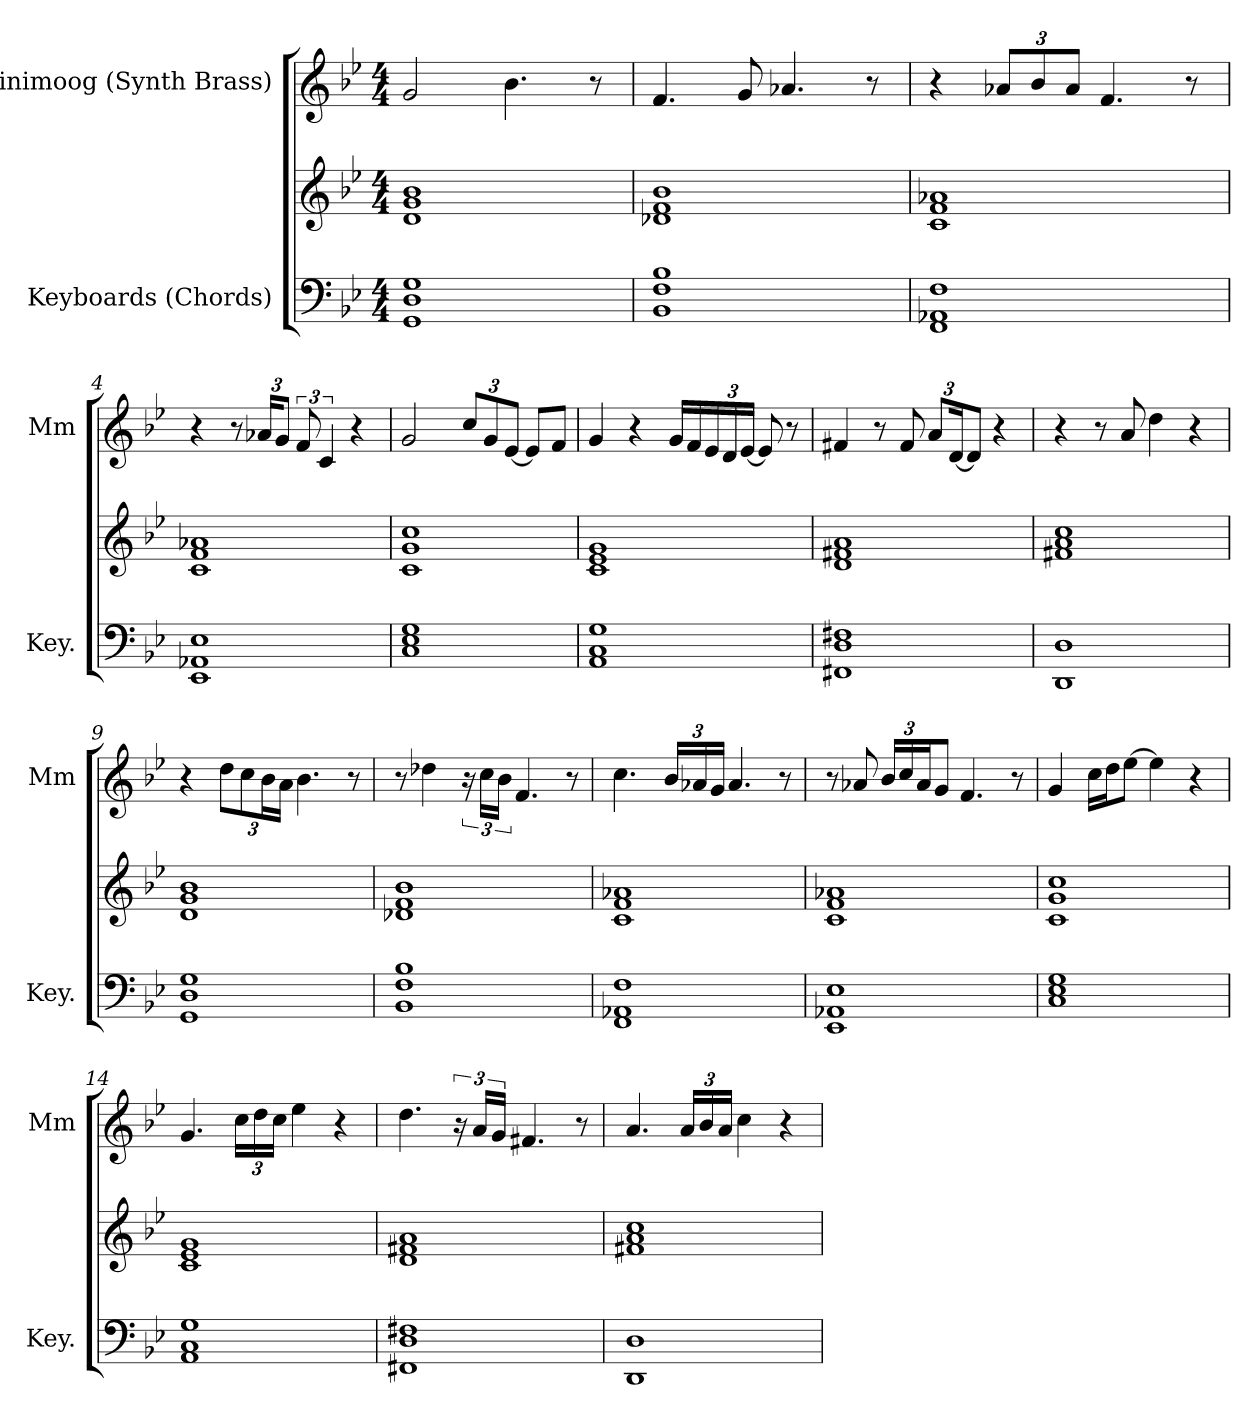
**kern	**kern	**kern
*part2	*part2	*part1
*staff3	*staff2	*staff1
*I"Keyboards (Chords)	*	*I"Minimoog (Synth Brass)
*I'Key.	*	*I'Mm
*clefF4	*clefG2	*clefG2
*k[b-e-]	*k[b-e-]	*k[b-e-]
*M4/4	*M4/4	*M4/4
*MM42	*MM42	*MM42
=1	=1	=1
1GG 1D 1G	1d 1g 1b-	2g/
.	.	4.b-\
.	.	8r
=2	=2	=2
1BB- 1F 1B-	1d-X 1f 1b-	4.f/
.	.	8g/
.	.	4.a-X/
.	.	8r
=3	=3	=3
1FF 1AA-X 1F	1c 1f 1a-X	4r
*	*	*Xbrackettup
.	.	12a-X/L
.	.	12b-/
.	.	12a-/J
.	.	4.f/
.	.	8r
=4	=4	=4
1EE- 1AA-X 1E-	1c 1f 1a-X	4r
.	.	8r
.	.	24a-X/KL
.	.	12g/J
*	*	*brackettup
.	.	12f/
.	.	6c/
.	.	4r
=5	=5	=5
1C 1E- 1G	1c 1g 1cc	2g/
*	*	*Xbrackettup
.	.	12cc/L
.	.	12g/
.	.	[12e-/J
.	.	8e-/L]
.	.	8f/J
!!LO:LB:g=z
=6	=6	=6
1AA 1C 1G	1c 1e- 1g	4g/
.	.	4r
.	.	16g/LL
.	.	16f/
.	.	24e-/
.	.	24d/
.	.	[24e-/JJ
.	.	8e-/]
.	.	8r
=7	=7	=7
1FF#X 1D 1F#X	1d 1f#X 1a	4f#X/
.	.	8r
.	.	8f#/
.	.	12a/L
.	.	[24d/K
.	.	8d/J]
.	.	4r
=8	=8	=8
1DD 1D	1f#X 1a 1cc	4r
.	.	8r
.	.	8a/
.	.	4dd\
.	.	4r
=9	=9	=9
1GG 1D 1G	1d 1g 1b-	4r
.	.	12dd\L
.	.	12cc\
.	.	24b-\L
.	.	24a\JJ
.	.	4.b-\
.	.	8r
=10	=10	=10
1BB- 1F 1B-	1d-X 1f 1b-	8r
.	.	4dd-X\
*	*	*brackettup
.	.	24r
.	.	24cc\LL
.	.	24b-\JJ
.	.	4.f/
.	.	8r
!!LO:LB:g=z
=11	=11	=11
1FF 1AA-X 1F	1c 1f 1a-X	4.cc\
*	*	*Xbrackettup
.	.	24b-/LL
.	.	24a-X/
.	.	24g/JJ
.	.	4.a-/
.	.	8r
=12	=12	=12
1EE- 1AA-X 1E-	1c 1f 1a-X	8r
.	.	8a-X/
.	.	24b-/LL
.	.	24cc/
.	.	24a-/J
.	.	8g/J
.	.	4.f/
.	.	8r
=13	=13	=13
1C 1E- 1G	1c 1g 1cc	4g/
.	.	16cc\LL
.	.	16dd\J
.	.	[8ee-\J
.	.	4ee-\]
.	.	4r
=14	=14	=14
1AA 1C 1G	1c 1e- 1g	4.g/
.	.	24cc\LL
.	.	24dd\
.	.	24cc\JJ
.	.	4ee-\
.	.	4r
=15	=15	=15
1FF#X 1D 1F#X	1d 1f#X 1a	4.dd\
*	*	*brackettup
.	.	24r
.	.	24a/LL
.	.	24g/JJ
.	.	4.f#X/
.	.	8r
!!LO:PB:g=z
=16	=16	=16
1DD 1D	1f#X 1a 1cc	4.a/
*	*	*Xbrackettup
.	.	24a/LL
.	.	24b-/
.	.	24a/JJ
.	.	4cc\
.	.	4r
=	=	=
*-	*-	*-
